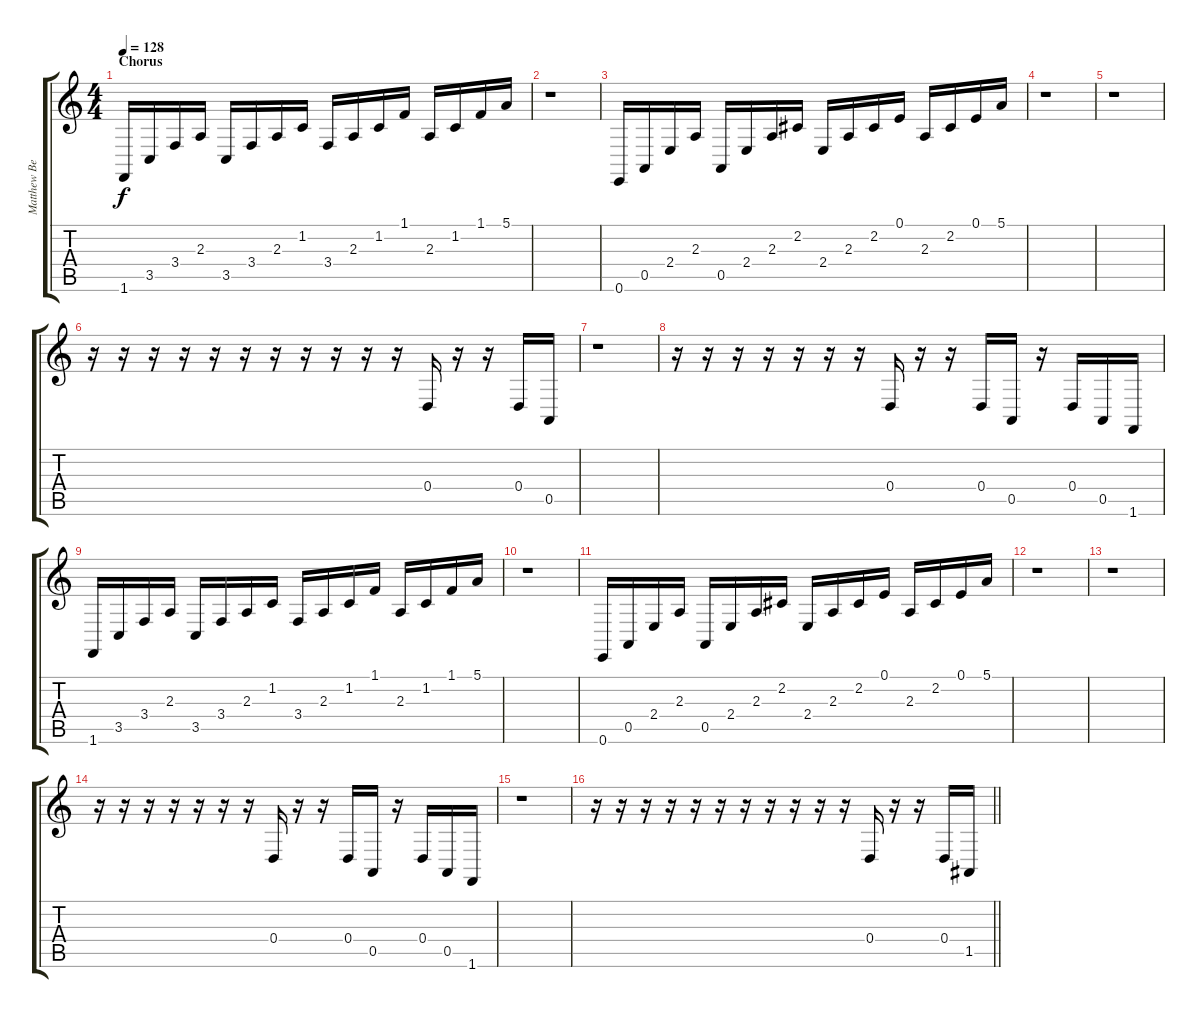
\track ("Matthew Bellamy (Piano 2)" "Matthew Be") {instrument fx4atmosphere}
\staff {score tabs}
\tuning (E4 B3 G3 D3 A2 E2) {hide}
\ts (4 4)
\section ("" "Chorus")
\tempo 128
\clef g2
\ks c
1.6.16{dy f} 3.5.16 3.4.16 2.3.16 3.5.16 3.4.16 2.3.16 1.2.16 3.4.16 2.3.16 1.2.16 1.1.16 2.3.16 1.2.16 1.1.16 5.1.16 |
r.1 |
0.6.16 0.5.16 2.4.16 2.3.16 0.5.16 2.4.16 2.3.16 2.2.16 2.4.16 2.3.16 2.2.16 0.1.16 2.3.16 2.2.16 0.1.16 5.1.16 |
r.1 |
r.1 |
r.16 r.16 r.16 r.16 r.16 r.16 r.16 r.16 r.16 r.16 r.16 0.4.16 r.16 r.16 0.4.16 0.5.16 |
r.1 |
r.16 r.16 r.16 r.16 r.16 r.16 r.16 0.4.16 r.16 r.16 0.4.16 0.5.16 r.16 0.4.16 0.5.16 1.6.16 |
1.6.16 3.5.16 3.4.16 2.3.16 3.5.16 3.4.16 2.3.16 1.2.16 3.4.16 2.3.16 1.2.16 1.1.16 2.3.16 1.2.16 1.1.16 5.1.16 |
r.1 |
0.6.16 0.5.16 2.4.16 2.3.16 0.5.16 2.4.16 2.3.16 2.2.16 2.4.16 2.3.16 2.2.16 0.1.16 2.3.16 2.2.16 0.1.16 5.1.16 |
r.1 |
r.1 |
r.16 r.16 r.16 r.16 r.16 r.16 r.16 0.4.16 r.16 r.16 0.4.16 0.5.16 r.16 0.4.16 0.5.16 1.6.16 |
r.1 |
\barLineRight lightlight
r.16 r.16 r.16 r.16 r.16 r.16 r.16 r.16 r.16 r.16 r.16 0.4.16 r.16 r.16 0.4.16 1.5.16
